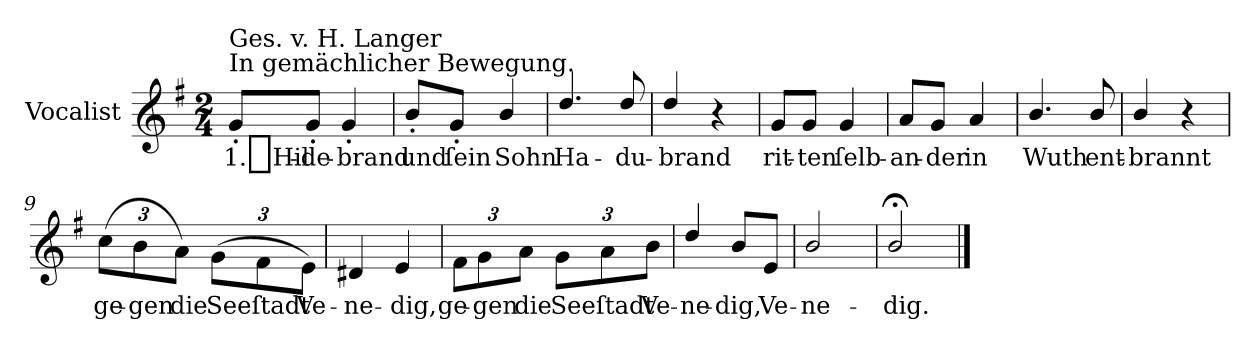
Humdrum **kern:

**kern	**text
*part1	*part1
*staff1	*staff1
*I"Vocalist	*
*k[f#]	*
*G:	*
*M2/4	*
=1	=1
!LO:TX:a:t=In gemächlicher Bewegung.	!
!LO:TX:a:t=Ges. v. H. Langer	!
8g'L	1._Hil-
8g'J	-de-
4g'	-brand
=2	=2
8b'/L	und
8g'J	ſein
4b/	Sohn
=3	=3
4.dd/	Ha-
8dd/	-du-
=4	=4
4dd/	-brand
4r	.
=5	=5
8gL	rit-
8gJ	-ten
4g	ſelb-
=6	=6
8aL	-an-
8gJ	-der
4a	in
=7	=7
4.b/	Wuth
8b/	ent-
=8	=8
4b/	-brannt
4r	.
=9	=9
(12ccL	ge-
12b	-gen
12a\J)	die
(12g\L	Seeſtadt
12f#\	.
12e\J)	Ve-
=10	=10
4d#X	-ne-
4e	-dig,
=11	=11
12f#\L	ge-
12g\	-gen
12a\J	die
12g\L	Seeſtadt
12a\	.
12b\J	Ve-
=12	=12
4dd/	-ne-
8b/L	-dig,
8eJ	Ve-
=13	=13
2b/	-ne-
=15	=15
2b;</	-dig.
==	==
*-	*-
